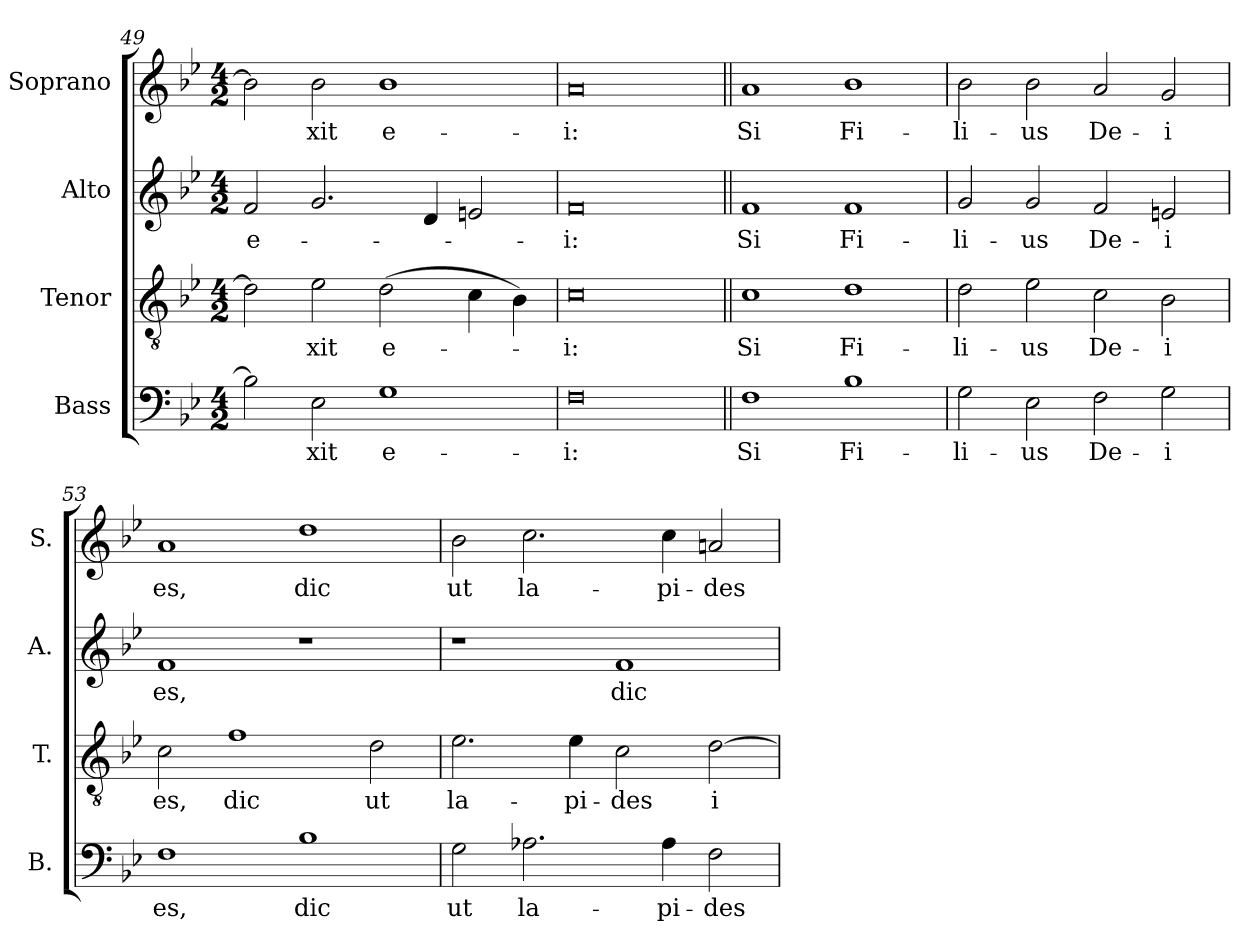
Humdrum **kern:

**kern	**text	**kern	**text	**kern	**text	**kern	**text
*part4	*part4	*part3	*part3	*part2	*part2	*part1	*part1
*staff4	*staff4	*staff3	*staff3	*staff2	*staff2	*staff1	*staff1
*I"Bass	*	*I"Tenor	*	*I"Alto	*	*I"Soprano	*
*I'B.	*	*I'T.	*	*I'A.	*	*I'S.	*
*clefF4	*	*clefGv2	*	*clefG2	*	*clefG2	*
*	*	*ITrd7c12	*	*	*	*	*
*k[b-e-]	*	*k[b-e-]	*	*k[b-e-]	*	*k[b-e-]	*
*B-:	*	*B-:	*	*B-:	*	*B-:	*
*M4/2	*	*M4/2	*	*M4/2	*	*M4/2	*
=49	=49	=49	=49	=49	=49	=49	=49
!	!	!	!	!	!LO:LY:b:color=#000000	!	!
2B-i\]	.	2Di\]	.	2fi/	e-	2b-i\]	.
!	!LO:LY:b:color=#000000	!	!	!	!	!	!
!	!	!	!LO:LY:b:color=#000000	!	!	!	!
!	!	!	!	!	!	!	!LO:LY:b:color=#000000
2E-i\	-xit	2E-i\	-xit	2.gi/	.	2b-i\	-xit
!	!LO:LY:b:color=#000000	!	!	!	!	!	!
!	!	!	!LO:LY:b:color=#000000	!	!	!	!
!	!	!	!	!	!	!	!LO:LY:b:color=#000000
1Gi	e-	(2Di\	e-	.	.	1b-i	e-
.	.	.	.	4di/	.	.	.
.	.	4Ci\	.	2eni/	.	.	.
.	.	4BB-i\)	.	.	.	.	.
=50	=50	=50	=50	=50	=50	=50	=50
!	!LO:LY:b:color=#000000	!	!	!	!	!	!
!	!	!	!LO:LY:b:color=#000000	!	!	!	!
!	!	!	!	!	!LO:LY:b:color=#000000	!	!
!	!	!	!	!	!	!	!LO:LY:b:color=#000000
0Fi	-i:	0Ci	-i:	0fi	-i:	0ai	-i:
!!LO:PB:g=z
=51||	=51||	=51||	=51||	=51||	=51||	=51||	=51||
!	!LO:LY:b:color=#000000	!	!	!	!	!	!
!	!	!	!LO:LY:b:color=#000000	!	!	!	!
!	!	!	!	!	!LO:LY:b:color=#000000	!	!
!	!	!	!	!	!	!	!LO:LY:b:color=#000000
1Fi	Si	1Ci	Si	1fi	Si	1ai	Si
!	!LO:LY:b:color=#000000	!	!	!	!	!	!
!	!	!	!LO:LY:b:color=#000000	!	!	!	!
!	!	!	!	!	!LO:LY:b:color=#000000	!	!
!	!	!	!	!	!	!	!LO:LY:b:color=#000000
1B-i	Fi-	1Di	Fi-	1fi	Fi-	1b-i	Fi-
=52	=52	=52	=52	=52	=52	=52	=52
!	!LO:LY:b:color=#000000	!	!	!	!	!	!
!	!	!	!LO:LY:b:color=#000000	!	!	!	!
!	!	!	!	!	!LO:LY:b:color=#000000	!	!
!	!	!	!	!	!	!	!LO:LY:b:color=#000000
2Gi\	-li-	2Di\	-li-	2gi/	-li-	2b-i\	-li-
!	!LO:LY:b:color=#000000	!	!	!	!	!	!
!	!	!	!LO:LY:b:color=#000000	!	!	!	!
!	!	!	!	!	!LO:LY:b:color=#000000	!	!
!	!	!	!	!	!	!	!LO:LY:b:color=#000000
2E-i\	-us	2E-i\	-us	2gi/	-us	2b-i\	-us
!	!LO:LY:b:color=#000000	!	!	!	!	!	!
!	!	!	!LO:LY:b:color=#000000	!	!	!	!
!	!	!	!	!	!LO:LY:b:color=#000000	!	!
!	!	!	!	!	!	!	!LO:LY:b:color=#000000
2Fi\	De-	2Ci\	De-	2fi/	De-	2ai/	De-
!	!LO:LY:b:color=#000000	!	!	!	!	!	!
!	!	!	!LO:LY:b:color=#000000	!	!	!	!
!	!	!	!	!	!LO:LY:b:color=#000000	!	!
!	!	!	!	!	!	!	!LO:LY:b:color=#000000
2Gi\	-i	2BB-i\	-i	2eni/	-i	2gi/	-i
=53	=53	=53	=53	=53	=53	=53	=53
!	!LO:LY:b:color=#000000	!	!	!	!	!	!
!	!	!	!LO:LY:b:color=#000000	!	!	!	!
!	!	!	!	!	!LO:LY:b:color=#000000	!	!
!	!	!	!	!	!	!	!LO:LY:b:color=#000000
1Fi	es,	2Ci\	es,	1fi	es,	1ai	es,
!	!	!	!LO:LY:b:color=#000000	!	!	!	!
.	.	1Fi	dic	.	.	.	.
!	!LO:LY:b:color=#000000	!	!	!	!	!	!
!	!	!	!	!	!	!	!LO:LY:b:color=#000000
1B-i	dic	.	.	1r	.	1ddi	dic
!	!	!	!LO:LY:b:color=#000000	!	!	!	!
.	.	2Di\	ut	.	.	.	.
=54	=54	=54	=54	=54	=54	=54	=54
!	!LO:LY:b:color=#000000	!	!	!	!	!	!
!	!	!	!LO:LY:b:color=#000000	!	!	!	!
!	!	!	!	!	!	!	!LO:LY:b:color=#000000
2Gi\	ut	2.E-i\	la-	1r	.	2b-i\	ut
!	!LO:LY:b:color=#000000	!	!	!	!	!	!
!	!	!	!	!	!	!	!LO:LY:b:color=#000000
2.A-Xi\	la-	.	.	.	.	2.cci\	la-
!	!	!	!LO:LY:b:color=#000000	!	!	!	!
.	.	4E-i\	-pi-	.	.	.	.
!	!	!	!LO:LY:b:color=#000000	!	!	!	!
!	!	!	!	!	!LO:LY:b:color=#000000	!	!
.	.	2Ci\	-des	1fi	dic	.	.
!	!LO:LY:b:color=#000000	!	!	!	!	!	!
!	!	!	!	!	!	!	!LO:LY:b:color=#000000
4A-i\	-pi-	.	.	.	.	4cci\	-pi-
!	!LO:LY:b:color=#000000	!	!	!	!	!	!
!	!	!	!LO:LY:b:color=#000000	!	!	!	!
!	!	!	!	!	!	!	!LO:LY:b:color=#000000
2Fi\	-des	[2Di\	i-	.	.	2ani/	-des
=	=	=	=	=	=	=	=
*-	*-	*-	*-	*-	*-	*-	*-
